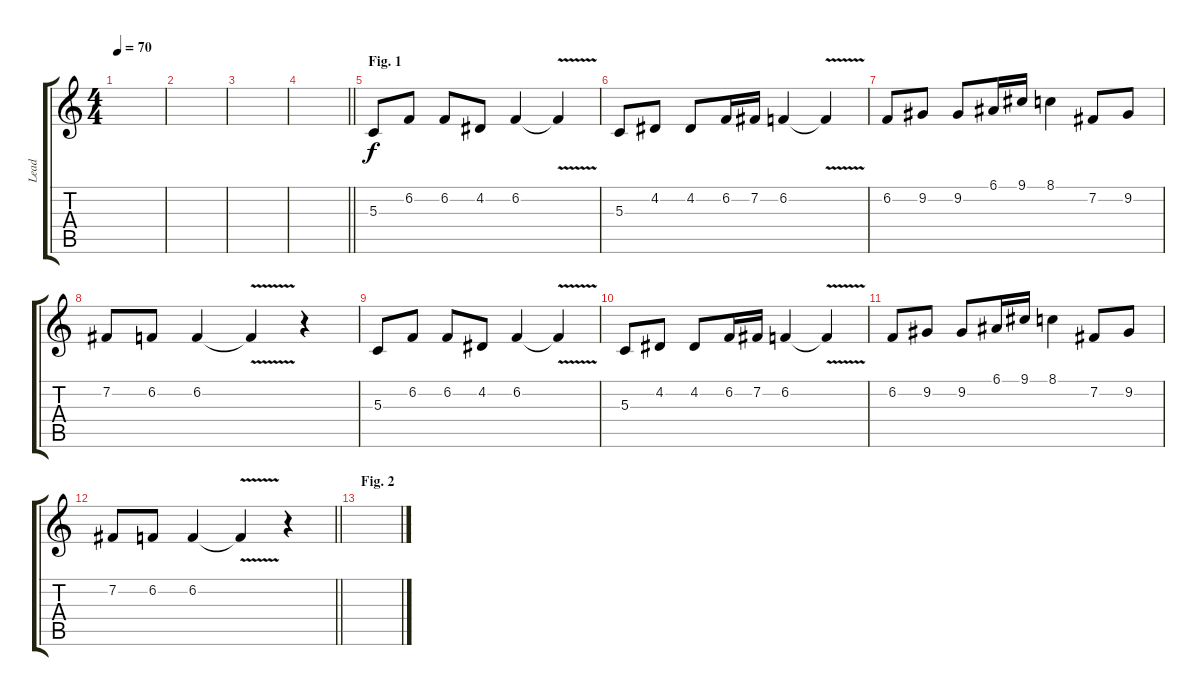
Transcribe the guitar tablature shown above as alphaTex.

\track ("Lead" "Lead") {instrument lead5charang}
\staff {score tabs}
\tuning (E4 B3 G3 D3 A2 E2) {hide}
\ts (4 4)
\tempo 70
\clef g2
\ks c
|
|
|
\barLineRight lightlight
|
\section ("" "Fig. 1")
5.3.8{volume 12} 6.2.8 6.2.8 4.2.8 6.2.4 6.2{v t}.4 |
5.3.8 4.2.8 4.2.8 6.2.16 7.2.16 6.2.4 6.2{v t}.4 |
6.2.8 9.2.8 9.2.8 6.1.16 9.1.16 8.1.4 7.2.8 9.2.8 |
7.2.8 6.2.8 6.2.4 6.2{v t}.4 r.4 |
5.3.8 6.2.8 6.2.8 4.2.8 6.2.4 6.2{v t}.4 |
5.3.8 4.2.8 4.2.8 6.2.16 7.2.16 6.2.4 6.2{v t}.4 |
6.2.8 9.2.8 9.2.8 6.1.16 9.1.16 8.1.4 7.2.8 9.2.8 |
\barLineRight lightlight
7.2.8 6.2.8 6.2.4 6.2{v t}.4 r.4 |
\section ("" "Fig. 2")
